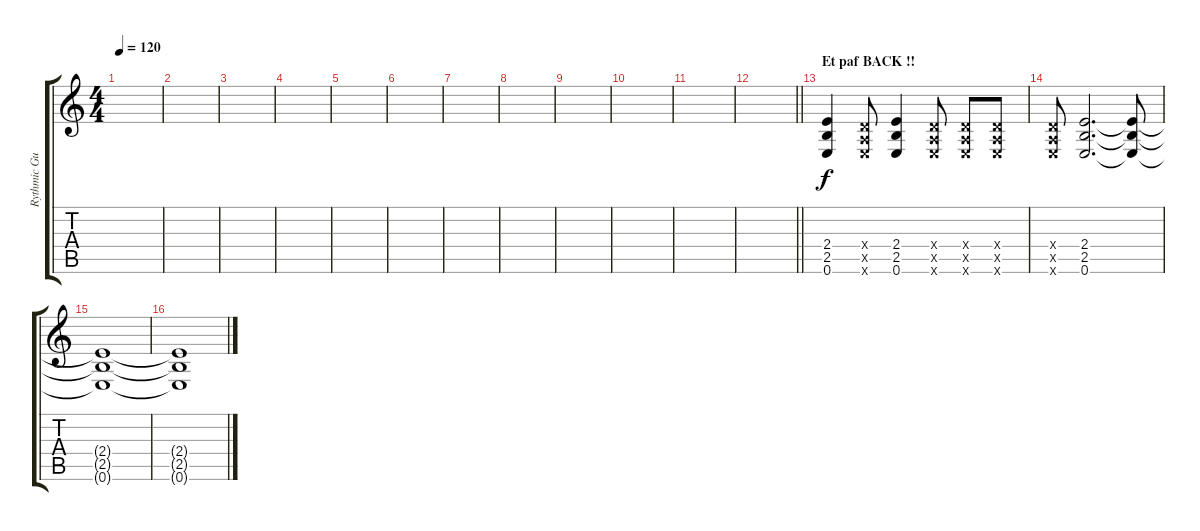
\track ("Rythmic Guitar/Double No" "Rythmic Gu") {instrument distortionguitar}
\staff {score tabs}
\tuning (E4 B3 G3 D3 A2 E2) {hide}
\ts (4 4)
\tempo 120
\clef g2
\ks c
|
|
|
|
|
|
|
|
|
|
|
\barLineRight lightlight
|
\section ("" "Et paf BACK !!")
(2.4 2.5 0.6).4 (0.4{x} 0.5{x} 0.6{x}).8 (2.4 2.5 0.6).4 (0.4{x} 0.5{x} 0.6{x}).8 (0.4{x} 0.5{x} 0.6{x}).8 (0.4{x} 0.5{x} 0.6{x}).8 |
(0.4{x} 0.5{x} 0.6{x}).8 (2.4 2.5 0.6).2{d} (2.4{t} 2.5{t} 0.6{t}).8 |
(2.4{t} 2.5{t} 0.6{t}).1 |
(2.4{t} 2.5{t} 0.6{t}).1
